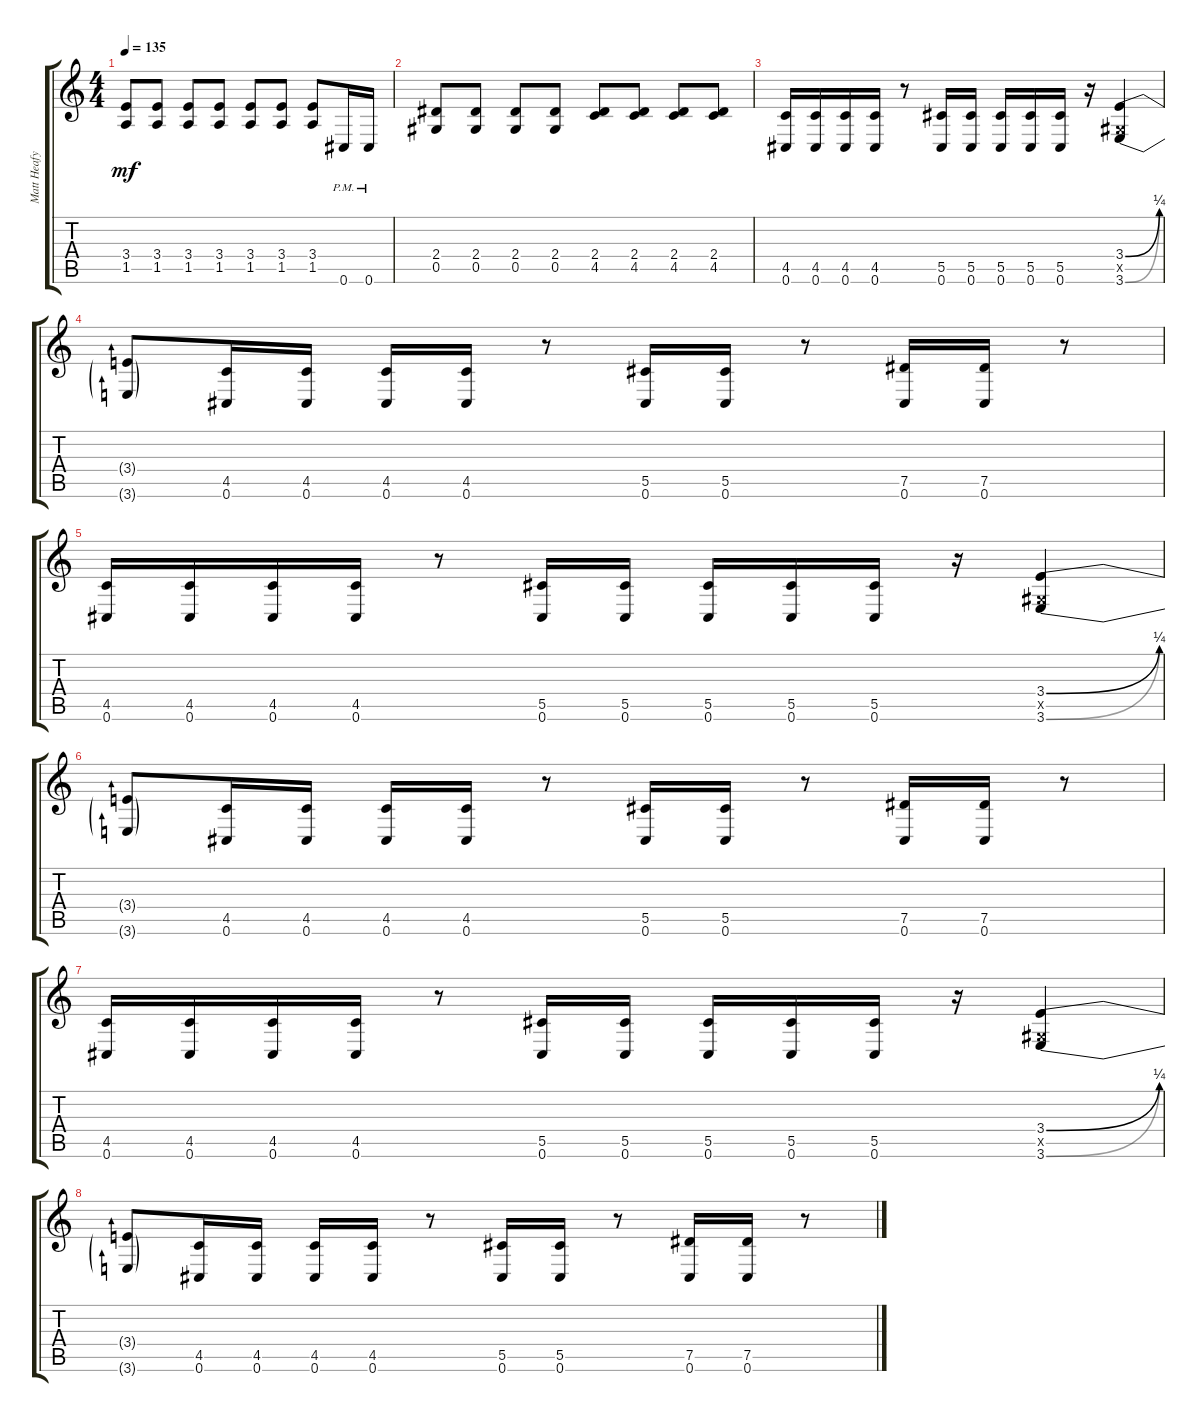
\track ("Matt Heafy" "Matt Heafy") {instrument distortionguitar}
\staff {score tabs}
\tuning (Eb4 Bb3 Gb3 Db3 Ab2 Db2) {hide}
\ts (4 4)
\tempo 135
\clef g2
\ks c
(3.4{t} 1.5{t}).8{dy mf} (3.4 1.5).8 (3.4 1.5).8 (3.4 1.5).8 (3.4 1.5).8 (3.4 1.5).8 (3.4 1.5).8 0.6{pm}.16 0.6{pm}.16 |
(2.4 0.5).8 (2.4 0.5).8 (2.4 0.5).8 (2.4 0.5).8 (2.4 4.5).8 (2.4 4.5).8 (2.4 4.5).8 (2.4 4.5).8 |
(4.5 0.6).16 (4.5 0.6).16 (4.5 0.6).16 (4.5 0.6).16 r.8 (5.5 0.6).16 (5.5 0.6).16 (5.5 0.6).16 (5.5 0.6).16 (5.5 0.6).16 r.16 (3.4{be (bend 0 0 60 1)} 0.5{x} 3.6{be (bend 0 0 60 1)}).4 |
(3.4{t} 3.6{t}).8 (4.5 0.6).16 (4.5 0.6).16 (4.5 0.6).16 (4.5 0.6).16 r.8 (5.5 0.6).16 (5.5 0.6).16 r.8 (7.5 0.6).16 (7.5 0.6).16 r.8 |
(4.5 0.6).16 (4.5 0.6).16 (4.5 0.6).16 (4.5 0.6).16 r.8 (5.5 0.6).16 (5.5 0.6).16 (5.5 0.6).16 (5.5 0.6).16 (5.5 0.6).16 r.16 (3.4{be (bend 0 0 60 1)} 0.5{x} 3.6{be (bend 0 0 60 1)}).4 |
(3.4{t} 3.6{t}).8 (4.5 0.6).16 (4.5 0.6).16 (4.5 0.6).16 (4.5 0.6).16 r.8 (5.5 0.6).16 (5.5 0.6).16 r.8 (7.5 0.6).16 (7.5 0.6).16 r.8 |
(4.5 0.6).16 (4.5 0.6).16 (4.5 0.6).16 (4.5 0.6).16 r.8 (5.5 0.6).16 (5.5 0.6).16 (5.5 0.6).16 (5.5 0.6).16 (5.5 0.6).16 r.16 (3.4{be (bend 0 0 60 1)} 0.5{x} 3.6{be (bend 0 0 60 1)}).4 |
(3.4{t} 3.6{t}).8 (4.5 0.6).16 (4.5 0.6).16 (4.5 0.6).16 (4.5 0.6).16 r.8 (5.5 0.6).16 (5.5 0.6).16 r.8 (7.5 0.6).16 (7.5 0.6).16 r.8
